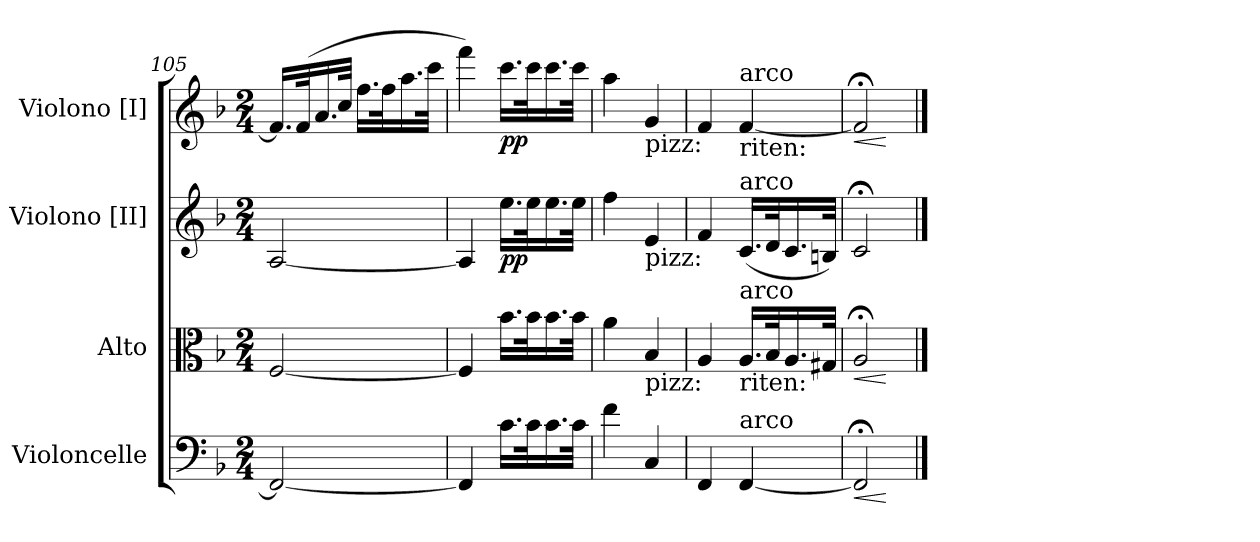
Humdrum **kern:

**kern	**dynam	**kern	**dynam	**kern	**dynam	**kern	**dynam
*part4	*part4	*part3	*part3	*part2	*part2	*part1	*part1
*staff4	*staff4	*staff3	*staff3	*staff2	*staff2	*staff1	*staff1
*I"Violoncelle	*	*I"Alto	*	*I"Violono [II]	*	*I"Violono [I]	*
*I'vlc	*	*	*	*I'vl 2	*	*I'vl 1	*
*clefF4	*	*clefC3	*	*clefG2	*	*clefG2	*
*k[b-]	*	*k[b-]	*	*k[b-]	*	*k[b-]	*
*F:	*	*F:	*	*F:	*	*F:	*
*M2/4	*	*M2/4	*	*M2/4	*	*M2/4	*
=105	=105	=105	=105	=105	=105	=105	=105
2FF/_	.	[2F/	.	[2A/	.	16.f/LL]	.
.	.	.	.	.	.	(32f/K	.
.	.	.	.	.	.	16.a/	.
.	.	.	.	.	.	32cc/JJk	.
.	.	.	.	.	.	16.ff\LL	.
.	.	.	.	.	.	32ff\K	.
.	.	.	.	.	.	16.aa\	.
.	.	.	.	.	.	32ccc\JJk	.
=106	=106	=106	=106	=106	=106	=106	=106
4FF/]	.	4F/]	.	4A/]	.	4fff\)	.
16.c\LL	.	16.b-\LL	.	16.ee\LL	pp	16.ccc\LL	pp
32c\K	.	32b-\K	.	32ee\K	.	32ccc\K	.
16.c\	.	16.b-\	.	16.ee\	.	16.ccc\	.
32c\JJk	.	32b-\JJk	.	32ee\JJk	.	32ccc\JJk	.
=107	=107	=107	=107	=107	=107	=107	=107
4f\	.	4a\	.	4ff\	.	4aa\	.
!	!	!	!	!	!	!LO:TX:b:t=pizz&colon;	!
!	!	!	!	!LO:TX:b:t=pizz&colon;	!	!	!
!	!	!LO:TX:b:t=pizz&colon;	!	!	!	!	!
4C/	.	4B-/	.	4e/	.	4g/	.
=108	=108	=108	=108	=108	=108	=108	=108
4FF/	.	4A/	.	4f/	.	4f/	.
!	!	!	!	!	!	!LO:TX:b:t=riten&colon;	!
!	!	!	!	!	!	!LO:TX:a:t=arco	!
!	!	!	!	!LO:TX:a:t=arco	!	!	!
!	!	!LO:TX:b:t=riten&colon;	!	!	!	!	!
!	!	!LO:TX:a:t=arco	!	!	!	!	!
!LO:TX:a:t=arco	!	!	!	!	!	!	!
[4FF/	.	16.A/LL	.	(16.c/LL	.	[4f/	.
.	.	32B-/K	.	32d/K	.	.	.
.	.	16.A/	.	16.c/	.	.	.
.	.	32G#X/JJk	.	32Bn/JJk)	.	.	.
=109	=109	=109	=109	=109	=109	=109	=109
!	!LO:HP:b	!	!LO:HP:b	!	!	!	!LO:HP:b
2FF;</]	<	2A;</	<	2c;</	.	2f;</]	<
.	[	.	[	.	.	.	[
==	==	==	==	==	==	==	==
*-	*-	*-	*-	*-	*-	*-	*-
